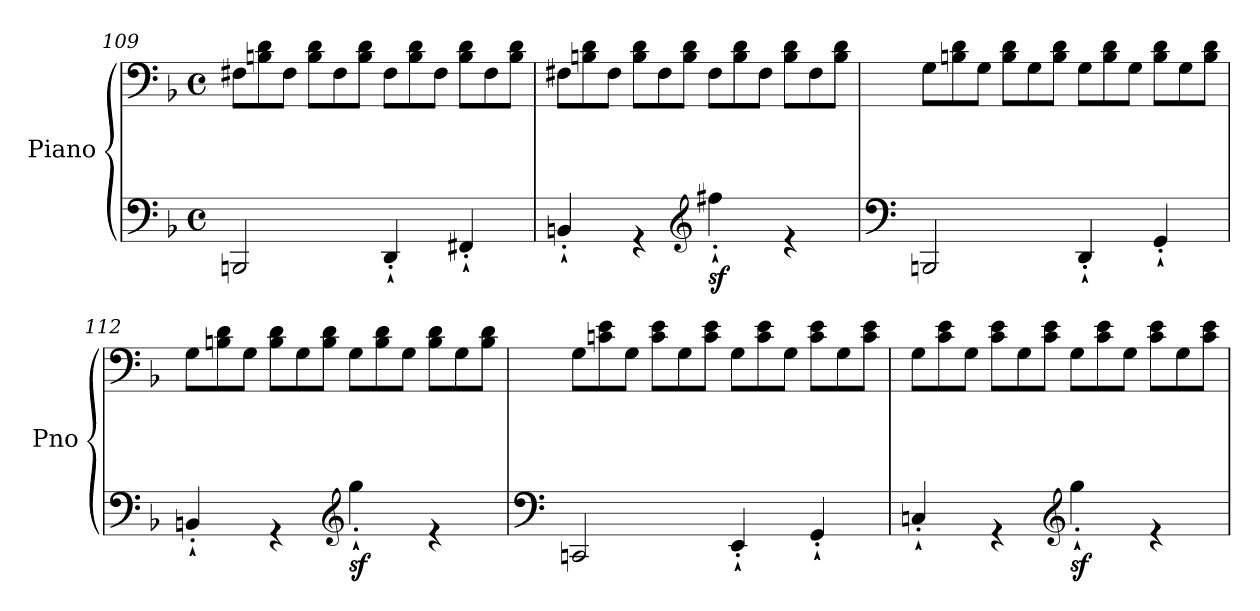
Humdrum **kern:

**kern	**kern	**dynam
*part1	*part1	*part1
*staff2	*staff1	*staff1/2
*I"Piano	*	*
*I'Pno	*	*
!!LO:LB:g=z
*clefF4	*clefF4	*
*k[b-]	*k[b-]	*
*M4/4	*M4/4	*
*met(c)	*met(c)	*
=109	=109	=109
*^	*	*
*	*	*Xtuplet	*
1ryy	2BBBn/	12F#X\L	.
.	.	12Bn\ 12d\	.
.	.	12F#\J	.
.	.	12B\ 12d\L	.
.	.	12F#\	.
.	.	12B\ 12d\J	.
.	4DD'`/	12F#\L	.
.	.	12B\ 12d\	.
.	.	12F#\J	.
.	4FF#X'`/	12B\ 12d\L	.
.	.	12F#\	.
.	.	12B\ 12d\J	.
=110	=110	=110	=110
1ryy	4BBn'`/	12F#X\L	.
.	.	12Bn\ 12d\	.
.	.	12F#\J	.
.	4r	12B\ 12d\L	.
.	.	12F#\	.
.	.	12B\ 12d\J	.
*clefG2	*	*	*
!	!	!	!LO:DY:b=2
.	4ff#X'`\	12F#\L	sf
.	.	12B\ 12d\	.
.	.	12F#\J	.
.	4r	12B\ 12d\L	.
.	.	12F#\	.
.	.	12B\ 12d\J	.
=111	=111	=111	=111
*clefF4	*	*	*
1ryy	2BBBn/	12G\L	.
.	.	12Bn\ 12d\	.
.	.	12G\J	.
.	.	12B\ 12d\L	.
.	.	12G\	.
.	.	12B\ 12d\J	.
.	4DD'`/	12G\L	.
.	.	12B\ 12d\	.
.	.	12G\J	.
.	4GG'`/	12B\ 12d\L	.
.	.	12G\	.
.	.	12B\ 12d\J	.
!!LO:LB:g=z
=112	=112	=112	=112
1ryy	4BBn'`/	12G\L	.
.	.	12Bn\ 12d\	.
.	.	12G\J	.
.	4r	12B\ 12d\L	.
.	.	12G\	.
.	.	12B\ 12d\J	.
*clefG2	*	*	*
!	!	!	!LO:DY:b=2
.	4gg'`\	12G\L	sf
.	.	12B\ 12d\	.
.	.	12G\J	.
.	4r	12B\ 12d\L	.
.	.	12G\	.
.	.	12B\ 12d\J	.
=113	=113	=113	=113
*clefF4	*	*	*
1ryy	2CCn/	12G\L	.
.	.	12cn\ 12e\	.
.	.	12G\J	.
.	.	12c\ 12e\L	.
.	.	12G\	.
.	.	12c\ 12e\J	.
.	4EE'`/	12G\L	.
.	.	12c\ 12e\	.
.	.	12G\J	.
.	4GG'`/	12c\ 12e\L	.
.	.	12G\	.
.	.	12c\ 12e\J	.
=114	=114	=114	=114
1ryy	4Cn'`/	12G\L	.
.	.	12c\ 12e\	.
.	.	12G\J	.
.	4r	12c\ 12e\L	.
.	.	12G\	.
.	.	12c\ 12e\J	.
*clefG2	*	*	*
!	!	!	!LO:DY:b=2
.	4gg'`\	12G\L	sf
.	.	12c\ 12e\	.
.	.	12G\J	.
.	4r	12c\ 12e\L	.
.	.	12G\	.
.	.	12c\ 12e\J	.
*v	*v	*	*
=	=	=
*-	*-	*-
